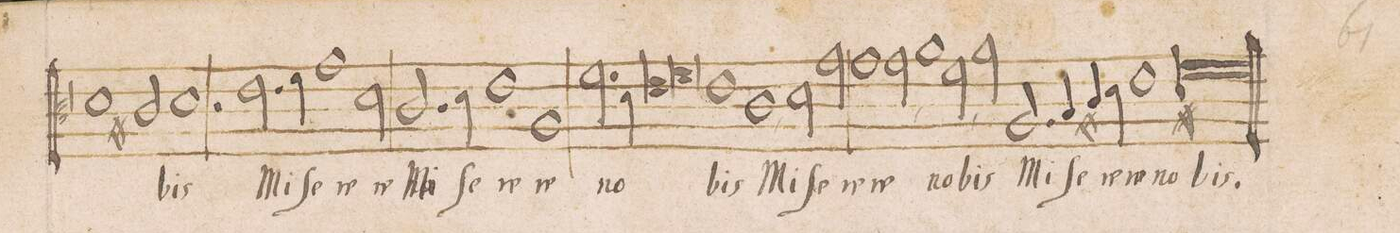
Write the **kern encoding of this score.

**kern	**text
*I"DISCANTVS	*
*clefC3	*
*k[]	*
*met(C|)	*
*M2/1	*
1d	.
2c#X/	.
=17-	=17-
1d	-bis
2r	.
2.e\	Mi-
=18-	=18-
4f\	-ſe-
1g	-re-
2d\	-re
=19	=19
2.c/	Mi-
4d\	-ſe-
1e	-re-
=20-	=20-
1A	-re
2.f\	no-
4d\	.
=21-	=21-
*lig	*
1e	.
1f	.
*Xlig	*
=22-	=22-
1e	-bis
1c,>	.
=23-	=23-
2d\	Mi-
2g\	-ſe-
1g	-re-
=24-	=24-
2g,>\	-re
1a	no-
2f,>\	-bis
=25-	=25-
2a\	Mi-
2.A/	-ſe-
4B/	-re-
4c#X/	-re
4d\	.
=26-	=26-
1e	no-
00f#X\	-bis.
=-	=-
*-	*-
